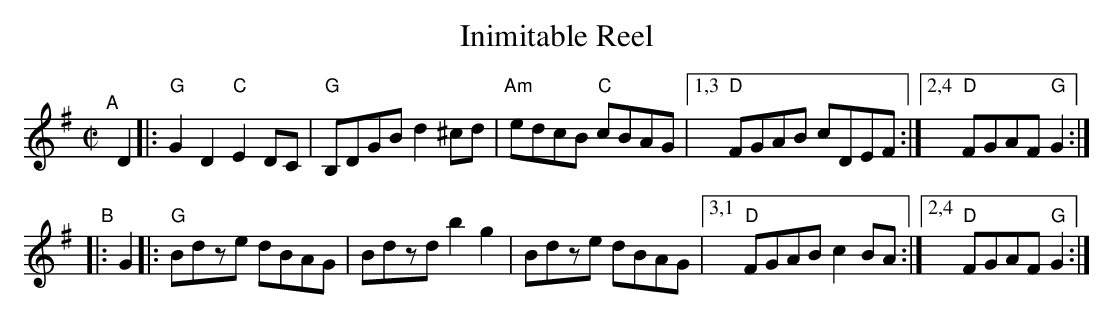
X:1
T: Inimitable Reel
M: C|
K: G
"^A"[|] D2 \
|: "G"G2D2 "C"E2DC | "G"B,DGB d2^cd | "Am"edcB "C"cBAG |[1,3 "D"FGAB cDEF \
                                                      :|[2,4 "D"FGAF "G"G2 :|
"^B"|: G2 \
|: "G"Bdze dBAG | Bdzd b2g2 | Bdze dBAG |[3,1 "D"FGAB c2BA \
                                       :|[2,4 "D"FGAF "G"G2 :|
